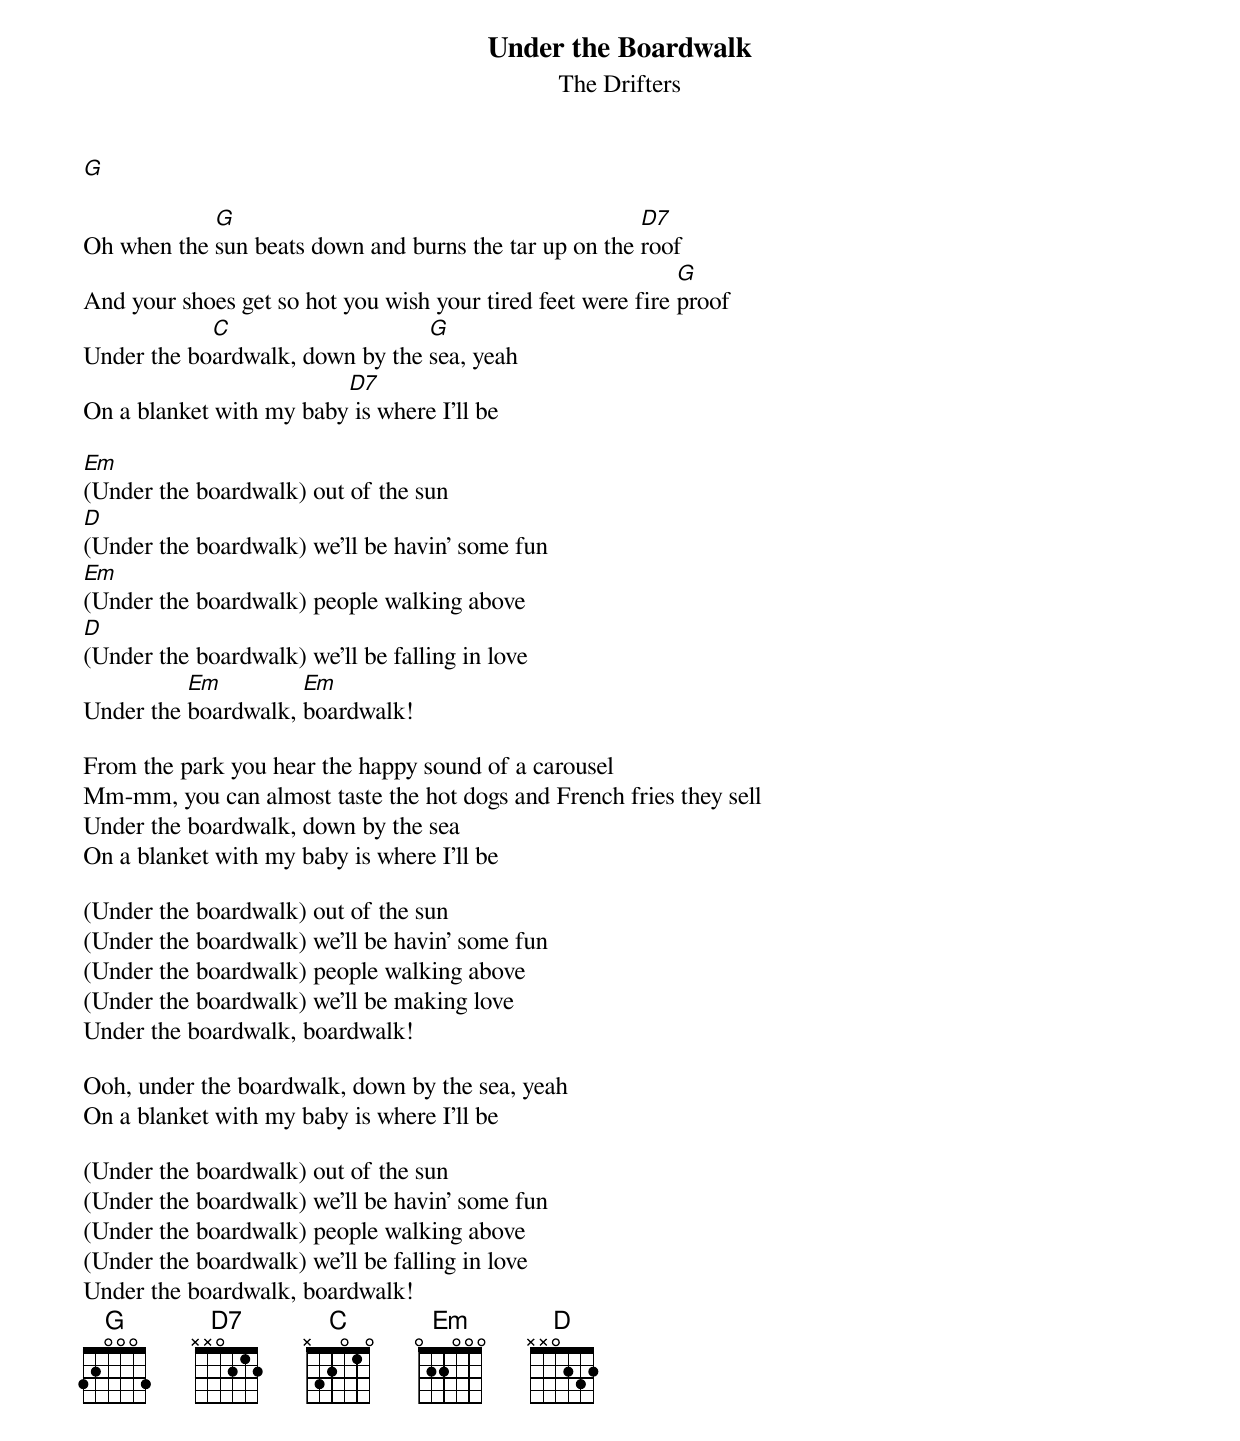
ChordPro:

{title:Under the Boardwalk}
{subtitle:The Drifters}
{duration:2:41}
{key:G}

[G]

Oh when the [G]sun beats down and burns the tar up on the [D7]roof
And your shoes get so hot you wish your tired feet were fire [G]proof
Under the bo[C]ardwalk, down by the [G]sea, yeah
On a blanket with my baby[D7] is where I'll be

[Em](Under the boardwalk) out of the sun
[D](Under the boardwalk) we'll be havin' some fun
[Em](Under the boardwalk) people walking above
[D](Under the boardwalk) we'll be falling in love
Under the [Em]boardwalk, [Em]boardwalk!

From the park you hear the happy sound of a carousel
Mm-mm, you can almost taste the hot dogs and French fries they sell
Under the boardwalk, down by the sea
On a blanket with my baby is where I'll be

(Under the boardwalk) out of the sun
(Under the boardwalk) we'll be havin' some fun
(Under the boardwalk) people walking above
(Under the boardwalk) we'll be making love
Under the boardwalk, boardwalk!

Ooh, under the boardwalk, down by the sea, yeah
On a blanket with my baby is where I'll be

(Under the boardwalk) out of the sun
(Under the boardwalk) we'll be havin' some fun
(Under the boardwalk) people walking above
(Under the boardwalk) we'll be falling in love
Under the boardwalk, boardwalk!
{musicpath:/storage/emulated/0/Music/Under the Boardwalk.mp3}
